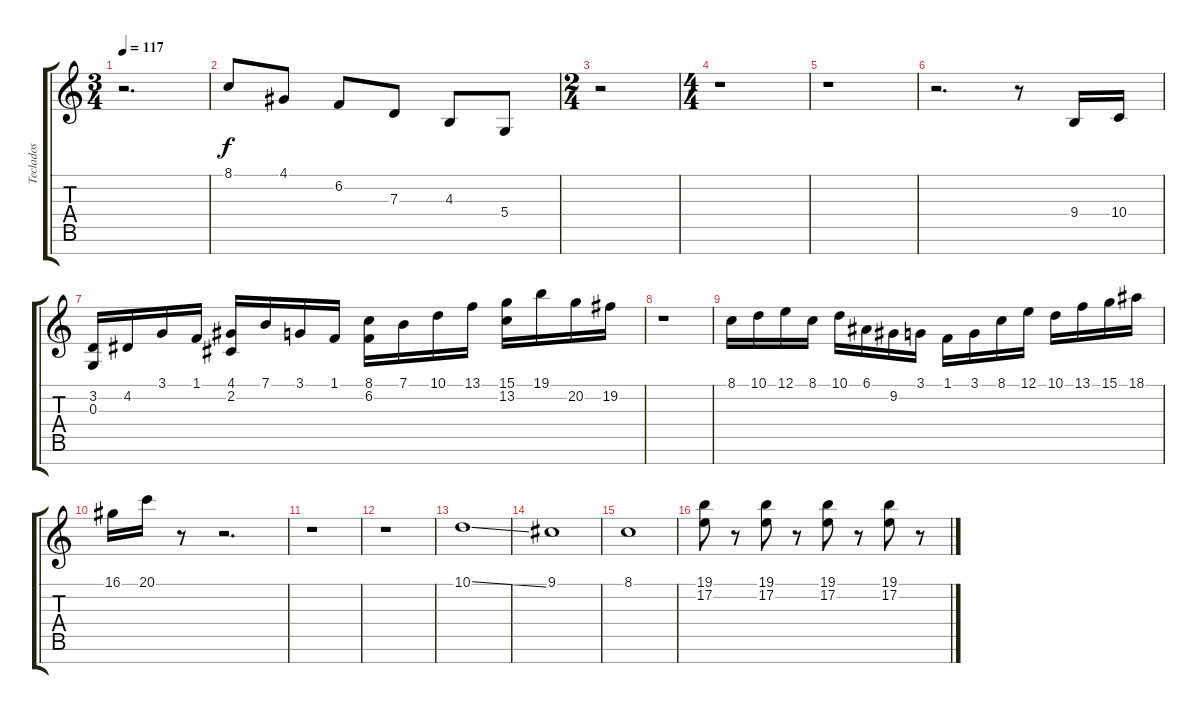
\track ("Teclados" "Teclados") {instrument fx1rain}
\staff {score tabs}
\tuning (E4 B3 G3 D3 A2 E2 B1) {hide}
\ts (3 4)
\tempo 117
\clef g2
\ks c
r.2{d dy f} |
8.1.8 4.1.8 6.2.8 7.3.8 4.3.8 5.4.8 |
\ts (2 4)
r.2 |
\ts (4 4)
r.1{instrument acousticgrandpiano} |
r.1 |
r.2{d} r.8 9.4.16 10.4.16 |
(3.2 0.3).16 4.2.16 3.1.16 1.1.16 (4.1 2.2).16 7.1.16 3.1.16 1.1.16 (8.1 6.2).16 7.1.16 10.1.16 13.1.16 (15.1 13.2).16 19.1.16 20.2.16 19.2.16 |
r.1 |
8.1.16 10.1.16 12.1.16 8.1.16 10.1.16 6.1.16 9.2.16 3.1.16 1.1.16 3.1.16 8.1.16 12.1.16 10.1.16 13.1.16 15.1.16 18.1.16 |
16.1.16 20.1.16 r.8 r.2{d} |
r.1 |
r.1 |
10.1{ss}.1{instrument synthstrings2} |
9.1.1 |
8.1.1 |
(19.1 17.2).8{instrument stringensemble1} r.8 (19.1 17.2).8 r.8 (19.1 17.2).8 r.8 (19.1 17.2).8 r.8
